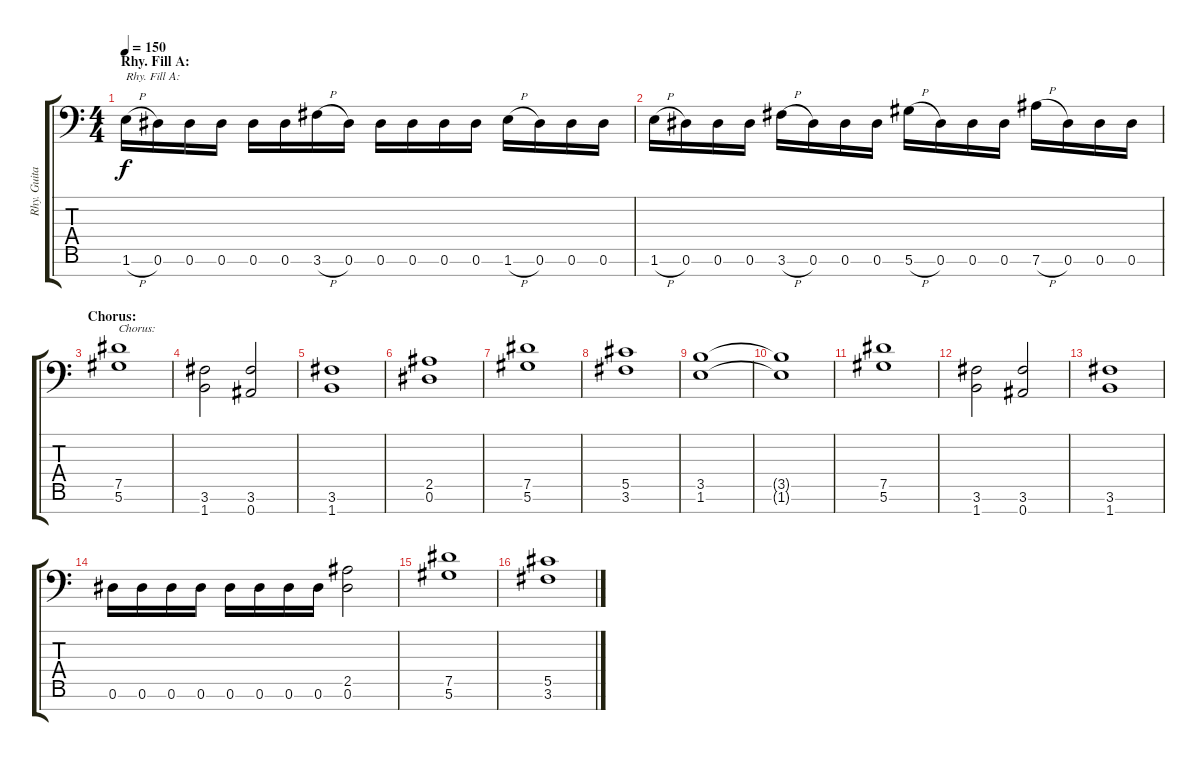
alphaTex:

\track ("Rhy. Guitar 1" "Rhy. Guita") {instrument distortionguitar}
\staff {score tabs}
\tuning (Eb4 Bb3 Gb3 Db3 Ab2 Eb2 Bb1) {hide}
\ts (4 4)
\section ("" "Rhy. Fill A:")
\tempo 150
\clef f4
\ks c
1.6{h}.16{txt "Rhy. Fill A:" dy f} 0.6.16 0.6.16 0.6.16 0.6.16 0.6.16 3.6{h}.16 0.6.16 0.6.16 0.6.16 0.6.16 0.6.16 1.6{h}.16 0.6.16 0.6.16 0.6.16 |
1.6{h}.16 0.6.16 0.6.16 0.6.16 3.6{h}.16 0.6.16 0.6.16 0.6.16 5.6{h}.16 0.6.16 0.6.16 0.6.16 7.6{h}.16 0.6.16 0.6.16 0.6.16 |
\section ("" "Chorus:")
(7.5 5.6).1{txt "Chorus:"} |
(3.6 1.7).2 (3.6 0.7).2 |
(3.6 1.7).1 |
(2.5 0.6).1 |
(7.5 5.6).1 |
(5.5 3.6).1 |
(3.5 1.6).1 |
(3.5{t} 1.6{t}).1 |
(7.5 5.6).1 |
(3.6 1.7).2 (3.6 0.7).2 |
(3.6 1.7).1 |
0.6.16 0.6.16 0.6.16 0.6.16 0.6.16 0.6.16 0.6.16 0.6.16 (2.5 0.6).2 |
(7.5 5.6).1 |
(5.5 3.6).1
